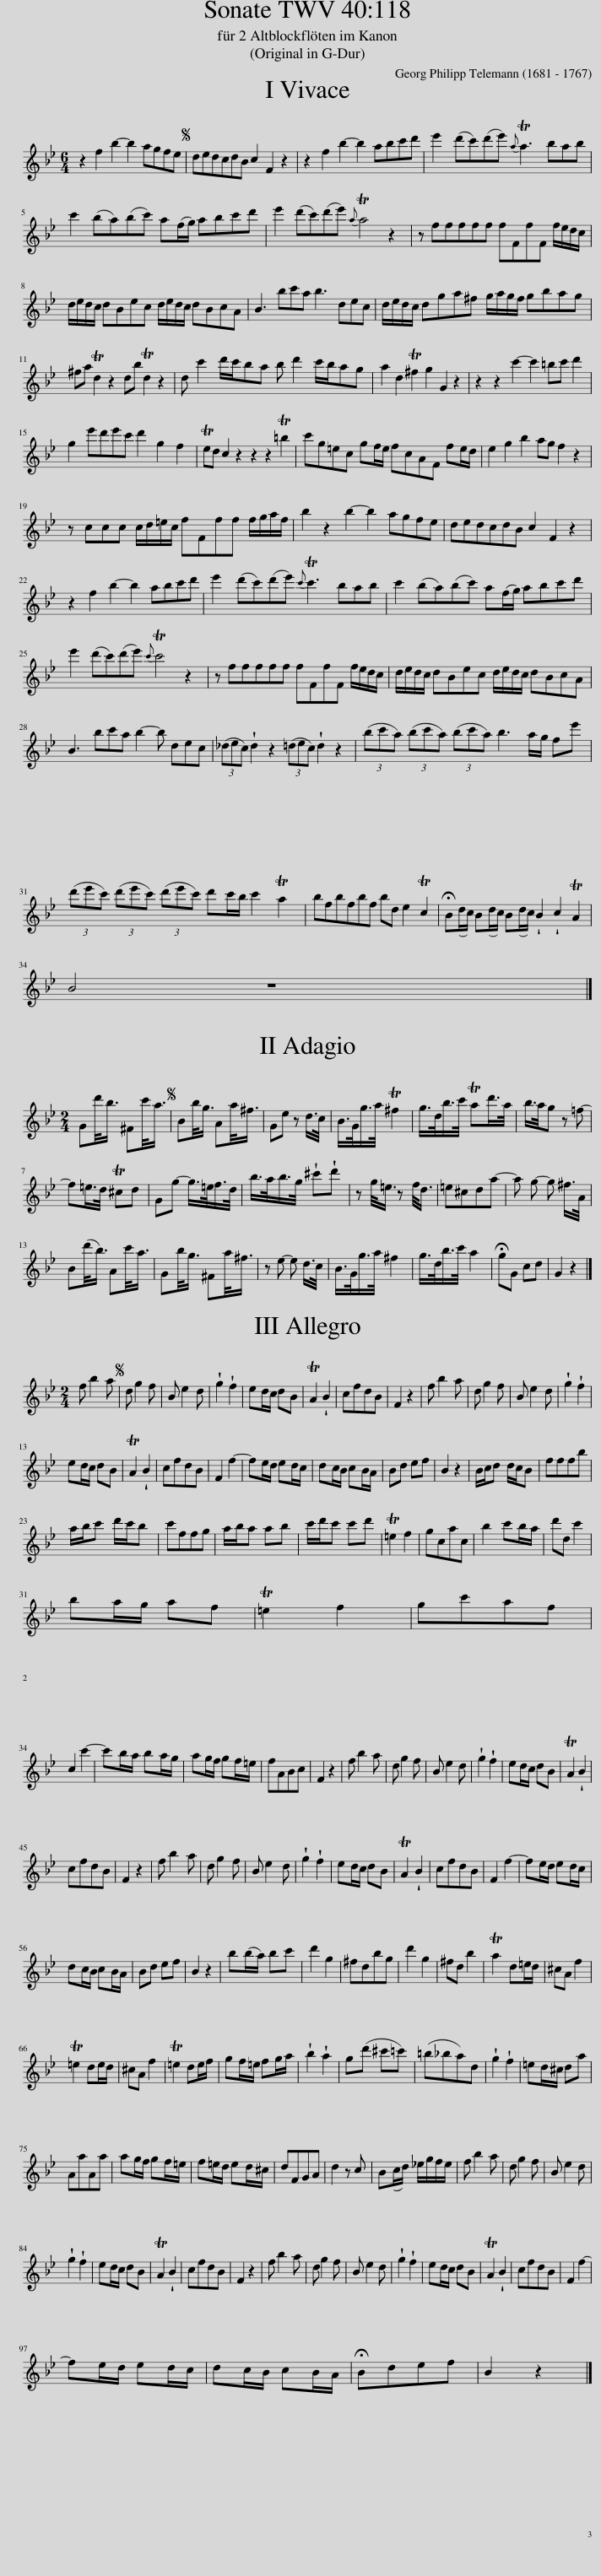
X:1
L:1/8
Q:1/4=160
M:6/4
I:linebreak $
K:Bb
V:1 treble
V:1
 z2 f2 b2- b2 agfe | dedcdB c2 F2 z2 |S z2 f2 b2- b2 abc'd' | e'2 (d'c')(d'e'){a} Ta3 bab |$ c'2 (ba)(bc') a(f/g/) abc'd' | %5
 e'2 (d'c')(d'e'){a} Ta4 z2 | z fffff fFfF f/e/d/c/ |$ d/e/d/c/ dBec d/e/d/c/ dBcA | B3 bc'a b3 dec | d/e/d/c/ dga^f g/a/g/f/ gbag |$ %10
 ^fa Td2 z2 db Td2 z2 | d c'2 d'/c'/ba b d'2 c'/b/ag | a2 d2 T^f2 g2 G2 z2 | z2 z2 c'2- c'2 =bc' d'2 |$ g2 e'd'e'c' d'2 g2 f2 | %15
 Ted c2 z2 z2 z2 T=b2 | c'g=ec gf/e/ fcAF fe/d/ | e2 g2 b2 ag f2 z2 |$ z ccc c/d/=e/c/ fFff f/g/a/f/ | b2 z2 b2- b2 agfe | %20
 dedcdB c2 F2 z2 |$ z2 f2 b2- b2 abc'd' | e'2 (d'c')(d'e'){c'} Tc'3 bab | c'2 (ba)(bc') a(f/g/) abc'd' |$ e'2 (d'c')(d'e'){c'} Tc'4 z2 | %25
 z fffff fFfF f/e/d/c/ | d/e/d/c/ dBec d/e/d/c/ dBcA |$ B3 bc'a b2- b dec | (3(_dec) !wedge!d2 z2 (3(=dec) !wedge!d2 z2 | (3(bc'a) (3(bc'a) (3(bc'a) b3 a/g/ fe' |$ %30
 (3(d'e'c') (3(d'e'c') (3(d'e'c') d'c'/b/ c'2 Ta2 | bfbfbf bd e2 Tc2 | !fermata!B(d/c/) B(d/c/) B(d/c/) !wedge!B2 !wedge!c2 TA2 |$ B4 z8 |]$[M:2/4][Q:1/4=80] Gd'/<b/ ^Fc'/<a/ | %35
S Bb/<g/ Aa/<^f/ | Ge z d/>c/ | B/>G/g/>a/ T^f2 | g/>d/b/>c'/ Tad'/>a/ | b/>a/g z =f- |$ %40
 f=e/>d/ T^cd | Gg- g/>=e/f/>d/ | b/>a/b/>g/ !wedge!^c'!wedge!d' | z g/<=e/ z f/<d/ | =e^cda- | %45
 a g- g ^f/>A/ |$ B(d'/<b/) Ac'/<a/ | Gb/<g/ ^Fa/<^f/ | z e- e d/>c/ | B/>G/g/>a/ ^f2 | %50
 g/>d/b/>c'/ a2 | !fermata!gG cd | G2 z2 |]$[M:2/4][Q:1/4=120] f b2 a |S d g2 f | %55
 B e2 d | !wedge!g2 !wedge!f2 | ed/c/ dB | TA2 !wedge!B2 | cfdB | %60
 F2 z2 | f b2 a | d g2 f | B e2 d | !wedge!g2 !wedge!f2 |$ %65
 ed/c/ dB | TA2 !wedge!B2 | cfdB | F2 f2- | fe/d/ ed/c/ | %70
 dc/B/ cB/A/ | Bd ef | B2 z2 | B/c/d d/c/B | fffb |$ %75
 a/b/c' d'/c'/b | c'ffg | a/b/a ab | c'/d'/c' c'd' | T=e2 f2 | %80
 gcac | b2 c'b/a/ | d'd c'2 |$ ba/g/ af | T=e2 f2 | %85
 gc'af |$ c2 c'2- | c'b/a/ ba/g/ | ag/f/ gf/=e/ | fABc | %90
 F2 z2 | f b2 a | d g2 f | B e2 d | !wedge!g2 !wedge!f2 | %95
 ed/c/ dB | TA2 !wedge!B2 |$ cfdB | F2 z2 | f b2 a | %100
 d g2 f | B e2 d | !wedge!g2 !wedge!f2 | ed/c/ dB | TA2 !wedge!B2 | %105
 cfdB | F2 f2- | fe/d/ ed/c/ |$ dc/B/ cB/A/ | Bd ef | %110
 B2 z2 | b(b/a/) bc' | d'2 g2 | ^fdbg | d'2 g2 | %115
 ^fd b2 | Ta2 d=e/d/ | ^cA f2 |$ T=e2 de/d/ | ^cA f2 | %120
 T=e2 de/f/ | gf/=e/ fg/a/ | !wedge!b2 !wedge!a2 | g(d' ^c'=c') | (=b_ba)d | %125
 !wedge!g2 !wedge!f2 | =ed/^c/ da |$ AaAa | ag/f/ gf/=e/ | f=e/d/ ed/^c/ | %130
 dFGA | d2 z c | B(c/d/) _e/g/f/e/ | f b2 a | d g2 f | %135
 B e2 d |$ !wedge!g2 !wedge!f2 | ed/c/ dB | TA2 !wedge!B2 | cfdB | %140
 F2 z2 | f b2 a | d g2 f | B e2 d | !wedge!g2 !wedge!f2 | %145
 ed/c/ dB | TA2 !wedge!B2 | cfdB | F2 f2- |$ fe/d/ ed/c/ | %150
 dc/B/ cB/A/ | !fermata!Bdef | B2 z2 |] %153
